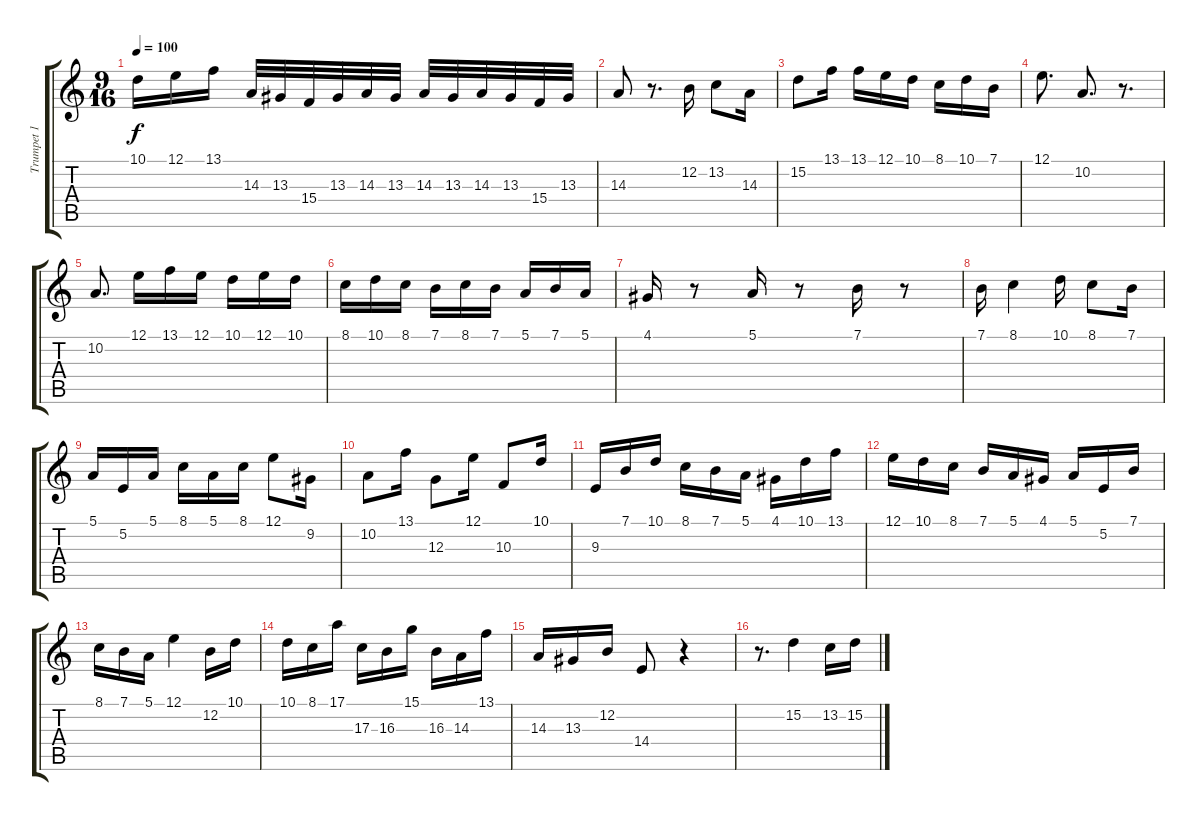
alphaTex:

\track ("Trumpet 1" "Trumpet 1") {instrument trumpet}
\staff {score tabs}
\tuning (E4 B3 G3 D3 A2 E2) {hide}
\ts (9 16)
\tempo 100
\clef g2
\ks c
10.1.16{dy f} 12.1.16 13.1.16 14.3.32 13.3.32 15.4.32 13.3.32 14.3.32 13.3.32 14.3.32 13.3.32 14.3.32 13.3.32 15.4.32 13.3.32 |
14.3.8 r.8{d} 12.2.16 13.2.8 14.3.16 |
15.2.8 13.1.16 13.1.16 12.1.16 10.1.16 8.1.16 10.1.16 7.1.16 |
12.1.8{d} 10.2.8{d} r.8{d} |
10.2.8{d} 12.1.16 13.1.16 12.1.16 10.1.16 12.1.16 10.1.16 |
8.1.16 10.1.16 8.1.16 7.1.16 8.1.16 7.1.16 5.1.16 7.1.16 5.1.16 |
4.1.16 r.8 5.1.16 r.8 7.1.16 r.8 |
7.1.16 8.1.4 10.1.16 8.1.8 7.1.16 |
5.1.16 5.2.16 5.1.16 8.1.16 5.1.16 8.1.16 12.1.8 9.2.16 |
10.2.8 13.1.16 12.3.8 12.1.16 10.3.8 10.1.16 |
9.3.16 7.1.16 10.1.16 8.1.16 7.1.16 5.1.16 4.1.16 10.1.16 13.1.16 |
12.1.16 10.1.16 8.1.16 7.1.16 5.1.16 4.1.16 5.1.16 5.2.16 7.1.16 |
8.1.16 7.1.16 5.1.16 12.1.4 12.2.16 10.1.16 |
10.1.16 8.1.16 17.1.16 17.3.16 16.3.16 15.1.16 16.3.16 14.3.16 13.1.16 |
14.3.16 13.3.16 12.2.16 14.4.8 r.4 |
r.8{d} 15.2.4 13.2.16 15.2.16
